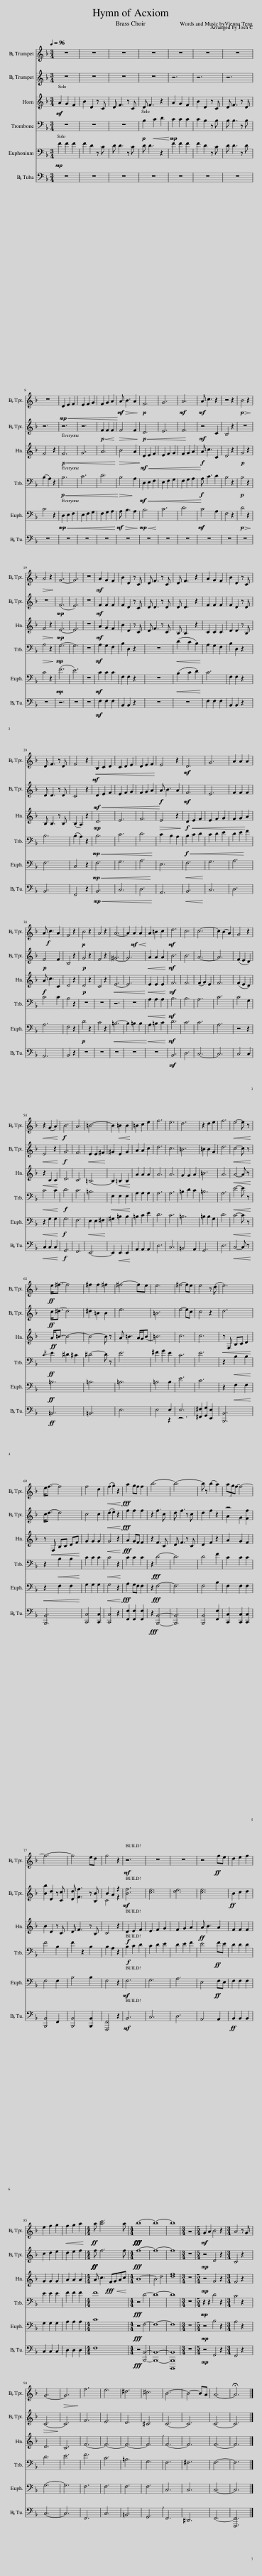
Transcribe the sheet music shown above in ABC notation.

X:1
%%score 1 ( 2 3 ) 4 5 6 7
L:1/8
Q:1/4=96
M:3/4
I:linebreak $
K:F
V:1 treble transpose=-2
V:2 treble transpose=-2
V:3 treble transpose="-2 "
V:4 treble transpose=-7
V:5 bass
V:6 bass
V:7 bass
V:1
[K:F] z6 | z6 | z6 | z6 | z6 | %5
 z6 | z6 |$ z6 |!mp! E2!<(! ^F2 G2!<)! | ^F2 G2 A2 | %10
 G2 A2 =B2 |!mf! =B!>(! c3 B2!>)! |!p! G6 | A6 |!mf! =B6 | %15
!mf! =B d3 z2 | z4 z2 |!p!!>(! c4 z2!>)! |$!>(! =B4 z2!>)! | A6- | %20
 A6 | z6 |!mf! =B2 A2 G2 | c2 E2 z D | E G3 z D | %25
 E G3 z2 | =B2 A2 G2 | c2 E2 z D |$ E G3 z E | G4 z2 | %30
!<(! C2 D2 E2!<)! | D2 E2 ^F2 | E2 ^F2 G2 | ^F4 z2 |!mf! E6 | %35
 A6 | =B2 B2 B2 |$ =B d3 B2 | G4 z2 |!p! c4 z2 | %40
 =B4 z2 | =B6- | B2!mf!!<(! =B2 B2!<)! | =B2 ^c2 d2 |!mf! e6 | %45
 d6 | d6- | d2 (c2 =B2) | A4 z2 |$!<(! z2 (A2 =B2)!<)! | %50
!f! c6 | =B6 | ^c6- | c2!<(! ^c2 c2!<)! | ^c2 d2 ^f2 | %55
 g6 | ^f6 | e6 | z2 e2 ^f2 | g6 |$ %60
!<(! ^f4- f z!<)! |!ff! ^f<^g- g4 | ^g2 g2 ^g2 | ^g4- g^f | ^f6 | %65
 ^g4- g^f | ^f4 z (e |$ ^f6) | ^f<g- g4 | g4 e2 | %70
!<(! (g2 !tenuto!a2) z2!<)! |!fff! =b2 ag g2 | c'6- | c'6- |$ c' z (c'2 =b2) | %75
 (3=bag- g4- | g6- | g4 ^fe | g4 z2 |!mf! z6 | %80
 z6 | z6 |$ z4!ff! g^f | e2 ^f2 g2 | ^f2 g2 a2 | %85
!<(! g2 a2 =b2!<)! |[M:4/4]!ff! =b [bd']6 b |[M:4/4]!fff!!fff! c'8- | c'8- | c'8 |$ %90
[M:3/4] z6 |[M:5/4]!mf! A2 =B2 c4 z2 |[M:3/4] =B4 z A | A6- |!>(! A6!>)! | %95
 g6 | ^f6 | ^e6 | ^d6 | c6- | %100
 c4- c=B | =B6- | !fermata!B6 |] %103
V:2
[K:F] z6 | z6 | z6 | z6 | z6 | %5
 z6 | z6 |$ z6 | z6 | z6 | %10
!p!!<(! G2 G2 G2!<)! |!>(! G4 G2!>)! |!p!!<(! E6!<)! | ^F6 | G6 | %15
!mf! z4 D2 | C4 z2 | z6 |$ z6 |!mp! (G6 | %20
 ^F6) | z6 |!mf! G2 G2 G2 | G2 E2 z D | E E3 z E | %25
 E E3 z2 | G2 G2 G2 | G2 E2 z E |$ E E3 z E | D4 z2 | %30
!mf!!mf! E2!<(! ^F2 G2!<)! | ^F2 G2 A2 | G2 A2 =B2 |!f! =B c3 B2 |!mf! G6 | %35
 ^F6 | G2 G2 G2 |$!f!!p! G4 G2 | C4 z2 |!p! A4 z2 | %40
 G4 z2 | ^A6- | A6 |!<(! =B2 B2 B2!<)! |!mf! c6 | %45
 c6 | =B6- | B6 | (G2 ^F2 E2) |$!<(! ^F4 z2!<)! | %50
!f! A6 | G6 |!<(! ^F2 F2 ^G2!<)! | B2 ^F2 B2 | =B2 B2 d2 | %55
 e6 | d6 | ^c6 | ^c2 c2 A2 | e6 |$ %60
!<(! d4- d z!<)! |!ff! d<^e- e4 | f2 ^c2 c2 | ^f6 | ^c6 | %65
 ^f4- fd | d4 z2 |$ e6 | d<e- e4 | d4 d2 | %70
!<(! (e2 !tenuto!^f2) z2!<)! |!fff! g2 g2 g2 | z2 g3 d | e g3 z d |$ e2 g2 z2 | %75
 =B2 A2 [Gg]2 | [cc']2 [Ee]2 z [Dd] | [Ee] [Gg]3 z [Cc] | c2 =B2 z2 |!mf! [cg]6 | %80
 [d^f]6 | [e^f]6 |$ [d^f]6 |!ff! c2 d2 e2 | d2 e2 ^f2 | %85
 e2 ^f2 g2 |[M:4/4]!ff!!ff! g g6 g |[M:4/4]!fff! g8- | g8- | g8 |$ %90
[M:3/4] z6 |[M:5/4]!mp! z4 E4 z2 |[M:3/4] D4 z2 |!>(! D6-!>)! | D6 | %95
 G6 | ^F6 | E6 | ^D6 | D6- | %100
 D6 | D6- | D6 |] %103
V:3
[K:F] x6 | x6 | x6 | x6 | x6 | %5
 x6 | x6 |$ x6 | x6 | x6 | %10
 x6 | x6 | x6 | x6 | x6 | %15
 x6 | x6 | x6 |$ x6 | x6 | %20
 x6 | x6 | x6 | x6 | x6 | %25
 x6 | x6 | x6 |$ x6 | x6 | %30
 x6 | x6 | x6 | x6 | x6 | %35
 x6 | x6 |$ x6 | x6 | x6 | %40
 x6 | x6 | x6 | x6 | x6 | %45
 x6 | x6 | x6 | x6 |$ x6 | %50
 x6 | x6 | x6 | x6 | x6 | %55
 x6 | x6 | x6 | x6 | x6 |$ %60
 x6 | x6 | x6 | x6 | x6 | %65
 x6 | x6 |$ x6 | x6 | x6 | %70
 x6 | x6 | x6 | x6 |$ x6 | %75
 z4 x2 | x6 | x6 | D4 z2 | x6 | %80
 x6 | x6 |$ x6 | x6 | x6 | %85
 x6 |[M:4/4] x8 |[M:4/4] x8 | x8 | x8 |$ %90
[M:3/4] x6 |[M:5/4] x10 |[M:3/4] x6 | x6 | x6 | %95
 x6 | x6 | x6 | x6 | x6 | %100
 x6 | x6 | x6 |] %103
V:4
[K:F]!mf! e2 d2 c2 | f2 A2 z G | A c3 z G | A c3 z2 | e2 d2 c2 | %5
 f2 A2 z G | A c3 z A |$ c4 z2 |!p!!<(! c6!<)! | d6 | %10
 e6 |!>(! f4 e2!>)! |!mf! A2!<(! =B2 c2!<)! | =B2 c2 d2 | c2 d2 e2 | %15
!f! e g3 G2 | A4 z2 |!p! d4 z2 |$!>(! c4 z2!>)! |!mp! =B6- | %20
 B6 | z6 |!mf! e2 d2 c2 | f2 A2 z G | A c3 z G | %25
 F F3 z2 | G2 G2 G2 | A2 A2 z F |$ F F3 z F | (F2 E2) z2 | %30
!mp! A6 | =B6 | c6 |!>(! =B4 z2!>)! |!f! A2!<(! =B2 c2!<)! | %35
 =B2 c2 d2 | c2 d2 e2 |$!f! e g3 G2 | A4 z2 |!p! A4 z2 | %40
 G4 z2 |!<(! =B6-!<)! | B6 |!<(! =B2 B2 B2!<)! |!mf! c6 | %45
 c6 | (c2 d2) =B2 | c6 | (c2 =B2 A2) |$!<(! z2 G2 G2!<)! | %50
 A6 | G6 | ^F6- | F2!<(! ^F2 F2!<)! | e2 e2 e2 | %55
 e6 | e6 | d2 d2 e2 | ^f6 | e6 |$ %60
!<(! e4- e z!<)! |!ff! e<^f- f4- | f4- f z | e ^f3 e/d/(f | ^f6) | %65
 g6 | g6 |$!<(! z C FG A2!<)! | z!<(! C FG Ac!<)! | d2 d2 d2 | %70
!<(! d4 z2!<)! |!fff! e2 dc c2 | z2 c3 G | A c3 z G |$ A2 c2 z2 | %75
 e2 d2 c2 | f2 A2 z G | A c3 z F | G4 z2 | A2 =B2 c2 | %80
 =B2 c2 d2 | c2 d2 e2 |$!ff! e f3 e2 | c2 c2 c2 | d2 d2 d2 | %85
 e2 e2 e2 |[M:4/4] e g3!fff!!<(! cdeg!<)! |[M:4/4] f8- | f4 a4 | [ac']8 |$ %90
[M:3/4] z6 |[M:5/4]!mp! z4 d4 z2 |[M:3/4] c4 z2 | A6 | G6 | %95
 c6- | c6- | c6- | c6 | c6- | %100
 c6 | c6- | c6 |] %103
V:5
 z6 | z6 | z6 |!p! B,2!<(! C2 D2!<)! |!mp! C2 C2 C2 | %5
 C2 B,2 z B, | B, B,3 z B, |$ (B,2 A,2) z2 |!p!!<(! B,6!<)! | C6 | %10
 D6 |!>(! B,4 A,2!>)! |!mf! D,2!<(! E,2 F,2!<)! | E,2 F,2 G,2 | F,2 G,2 A,2 | %15
!f! A, C3 C2 | B,4 z2 |!p! B,4 z2 |$!>(! A,4 z2!>)! |!mp! G,6- | %20
 G,6 | z6 |!mf! A,2 G,2 F,2 | B,2 D,2 z2 | z6 | %25
!<(! (D2 C2 B,2)!<)! | A,2 G,2 F,2 | B,2 D,2 z2 |$ B,6 | (B,2 A,2) z2 | %30
!mp!!<(! B,6!<)! | C6 | D6 | C2 B,2 A,2 |!f!!<(! B,2 C2 D2!<)! | %35
 C2 D2 E2 | D2 E2 F2 |$ C4 C2 | B,4 z2 | z6 | %40
 z6 | z6 | z6 |!<(! A,2 A,2 A,2!<)! |!mf! B,6 | %45
 B,6 | A,6 | C6 | C4 G,2 |$!<(! C4 C2!<)! | %50
!f! D6 | C6 | =B,6 |!<(! E,2 E,2 E,2!<)! | A,2 A,2 A,2 | %55
 A,6 | A,6 | =B,2 D2 C2 | =B,6 | A,6 |$ %60
!<(! E4- E z!<)! |!ff!!-(!{/C} !-)!E2 ^D2 ^C2 | ^D4- D z | E6 | ^F2 G2 E2 | %65
 C6 | E6 |$ z2!<(! B,2 B,2!<)! | z2!<(! B,2 B,2!<)! | C2 C2 C2 | %70
!<(! C4 z2!<)! | C2 C2 C2 | z2!fff! D4- | D6 |$ D4 F2 | %75
 C2 C2 C2 | F4 B,2 | F2 z2 B,2 | B,2 A,2 z2 |!f!!f! B,2 C2 D2 | %80
 C2 D2 E2 | D2 E2 F2 |$ E4!ff! FE | D2 D2 D2 | E2 E2 E2 | %85
 F2 F2 F2 |[M:4/4] F8 |[M:4/4]!fff! z4 D4- | D8- | D8 |$ %90
[M:3/4] z6 |[M:5/4]!mp! z2 z2 D4 z2 |[M:3/4] C4 z2 | D6 | E6 | %95
 F6 | C6 | =B,6 | G,6 | F,6 | %100
 ^F,6 | F,6- | F,6 |] %103
V:6
!mp! F2 F2 F2 | F2 D2 z C | D D3 z C | D D3 z2 | F2 F2 F2 | %5
 F2 D2 z C | D D3 z D |$ C4 z2 |!mp!!<(! D,2 E,2 F,2!<)! | E,2 F,2 G,2 | %10
 F,2 G,2 A,2 |!mf! A,!>(! B,3 A,2!>)! |!mp!!<(! B,6!<)! | C6 | D6 | %15
!mf! C4 A,2 | F,4 z2 |!p!!>(! D4 z2!>)! |$ C4 z2 |!mp! (F6 | %20
 E6) | z6 |!mf! C2 C2 C2 | F,2 F,2 z2 | z6 | %25
!<(! (B,2 C2 D2)!<)! | C6 | F,2 F,2 z2 |$ F,6 | C,4 z2 | %30
!mp!!<(! F,6!<)! | G,6 | A,6 | E,6 |!<(! F,6!<)! | %35
 G,6 | A,6 |$ A,6 | F,4 z2 |!p! D4 z2 | %40
 C4 z2 |!<(! =B,6-!<)! | B,2 =B,2 B,2 |!<(! A,2 =B,2 C2!<)! |!mf! D6 | %45
 C6 | C6 | A,6 | z4 z2 |$!<(! z2 G,2 G,2!<)! | %50
!f! G,6 | F,6 |!<(! E,2 E,2 ^F,2!<)! | ^G,2 =B,2 B,2 | =B,2 C2 E2 | %55
 D6 | C6 | =B,6 | =B,2 B,2 G,2 | D6 |$ %60
!<(! C4- C z!<)! |!ff! =B,6 | =B,6 | =B,6 | =B,4 B,2 | %65
 E6 | C6 |$ z2!<(! F,2 F,2!<)! |!<(! z2 F,2 F,2!<)! | G,2 G,2 G,2 | %70
!<(! G,4 z2!<)! |!fff! A,2 G,F, F,2 | z2!fff! F,4- | F,6 |$ F,4 B,2 | %75
 F,2 F,2 F,2 | F,4 F,2 | B,4 B,2 | F,4 z2 |!mf! F,6 | %80
 G,6 | A,6 |$ E,4!ff! F,E, | F,2 F,2 F,2 | G,2 G,2 G,2 | %85
 A,2 A,2 A,2 |[M:4/4] C8 |[M:4/4]!fff! z4 F,4- | F,8- | F,8 |$ %90
[M:3/4] z6 |[M:5/4]!mp! z4 B,4 z2 |[M:3/4] A,4 z2 | G,6- | G,6 | %95
 F,6 | F,6 | F,6 | F,6 | C,6 | %100
 C,6 | C,6- | C,6 |] %103
V:7
 z6 | z6 | z6 | z6 | z6 | %5
 z6 | z6 |$ z6 | z6 | z6 | %10
 z6 | z6 | z6 | z6 | z6 | %15
 z6 | z6 | z6 |$ z6 | z6 | %20
 z6 | z6 |!mf! F,2 F,2 F,2 | B,,2 B,,2 z2 | z6 | %25
 z6 | F,2 F,2 F,2 | B,,2 B,,2 z2 |$ B,,6 | F,,4 z2 | %30
!mp!!<(! B,,6!<)! | C,6 | D,6 | A,,6 |!<(! B,,6!<)! | %35
 C,6 | D,6 |$ A,,6 | B,,4 z2 | z6 | %40
 z6 | z6 | z6 | z6 |!mf! B,,6 | %45
 D,6 | C,6- | C,6 | C,4 C,2 |$!<(! C,2 C,2 C,2!<)! | %50
!f! G,,6 | F,,6 | E,,6- | E,,2!<(! E,,2 E,,2!<)! | A,,2 A,,2 A,,2 | %55
 D,6 | C,6 | =B,,4 A,,2 | G,,6 | D,6 |$ %60
!<(! C,4- C, z!<)! |!ff! =B,,6 | =B,,6 | E,6 | E,4 E,2 | %65
 E,6 | [^F,,^F,]2 [G,,G,]2 [E,,E,]2 |$ [B,,,B,,]6 | [B,,,B,,]6 | [C,,C,]4 [C,,C,]2 | %70
 [C,,C,]4 z2 | [F,,F,]2 [F,,F,]2 [F,,F,]2 |!fff! z2 [B,,,B,,]4- | [B,,,B,,]6 |$ [B,,,B,,]4 [F,,F,]2 | %75
 [C,,C,]2 [C,,C,]2 [C,,C,]2 | [B,,,B,,]4 F,,2 | [B,,,B,,]4 [B,,,B,,]2 | [F,,,F,,]4 z2 |!mf! B,,6 | %80
 C,6 | D,6 |$ A,,4 A,,2 |!ff! B,,2 B,,2 B,,2 | C,2 C,2 C,2 | %85
 D,2 D,2 D,2 |[M:4/4] F,8 |[M:4/4]!fff! z4 [B,,,B,,]4- | [B,,,B,,]8- | [B,,,,B,,,B,,]8 |$ %90
[M:3/4] z6 |[M:5/4]!mp! z4 G,,4 z2 |[M:3/4] F,,4 z2 | C,6- | C,6 | %95
 F,,6 | C,6 | =B,,6 | G,,6 | F,,6 | %100
 ^D,,6 | F,,6- | [F,,,F,,]6 |] %103
